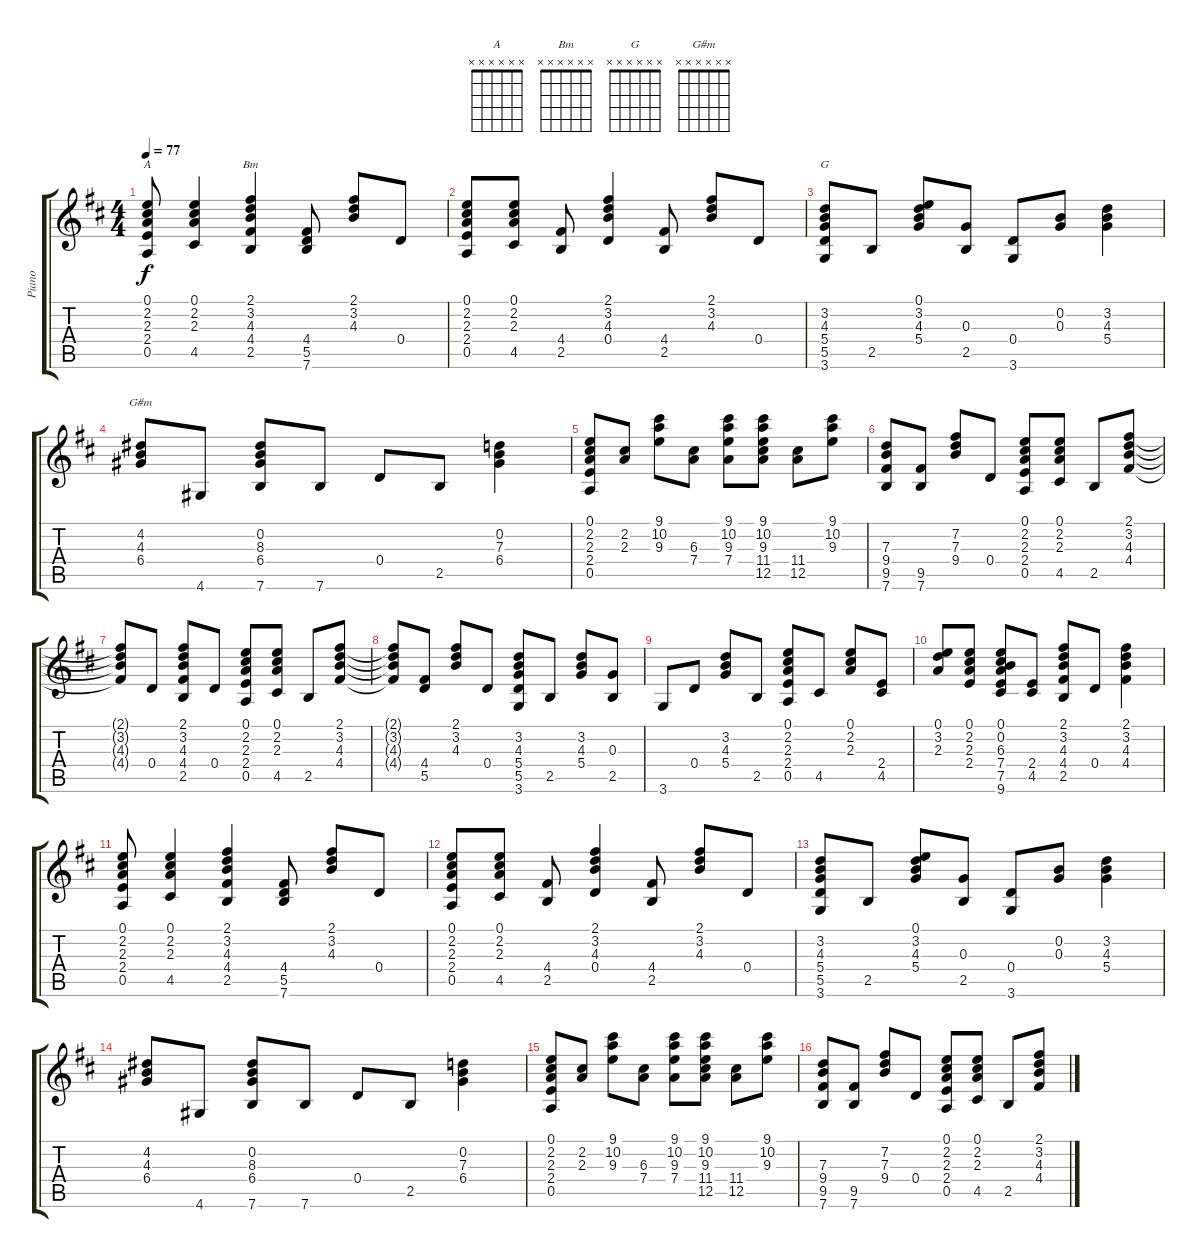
\track ("Piano" "Piano") {instrument electricguitarjazz}
\staff {score tabs}
\tuning (E4 B3 G3 D3 A2 E2) {hide}
\chord ("A" x x x x x x)
\chord ("Bm" x x x x x x)
\chord ("G" x x x x x x)
\chord ("G#m" x x x x x x)
\ts (4 4)
\tempo 77
\clef g2
\ks d
(0.1 2.2 2.3 2.4 0.5).8{ch "A" dy f} (0.1 2.2 2.3 4.5).4 (2.1 3.2 4.3 4.4 2.5).4{ch "Bm"} (4.4 5.5 7.6).8 (2.1 3.2 4.3).8 0.4.8 |
(0.1 2.2 2.3 2.4 0.5).8 (0.1 2.2 2.3 4.5).8 (4.4 2.5).8 (2.1 3.2 4.3 0.4).4 (4.4 2.5).8 (2.1 3.2 4.3).8 0.4.8 |
(3.2 4.3 5.4 5.5 3.6).8{ch "G"} 2.5.8 (0.1 3.2 4.3 5.4).8 (0.3 2.5).8 (0.4 3.6).8 (0.2 0.3).8 (3.2 4.3 5.4).4 |
(4.2 4.3 6.4).8{ch "G#m"} 4.6.8 (0.2 8.3 6.4 7.6).8 7.6.8 0.4.8 2.5.8 (0.2 7.3 6.4).4 |
(0.1 2.2 2.3 2.4 0.5).8 (2.2 2.3).8 (9.1 10.2 9.3).8 (6.3 7.4).8 (9.1 10.2 9.3 7.4).8 (9.1 10.2 9.3 11.4 12.5).8 (11.4 12.5).8 (9.1 10.2 9.3).8 |
(7.3 9.4 9.5 7.6).8 (9.5 7.6).8 (7.2 7.3 9.4).8 0.4.8 (0.1 2.2 2.3 2.4 0.5).8 (0.1 2.2 2.3 4.5).8 2.5.8 (2.1 3.2 4.3 4.4).8 |
(2.1{t} 3.2{t} 4.3{t} 4.4{t}).8 0.4.8 (2.1 3.2 4.3 4.4 2.5).8 0.4.8 (0.1 2.2 2.3 2.4 0.5).8 (0.1 2.2 2.3 4.5).8 2.5.8 (2.1 3.2 4.3 4.4).8 |
(2.1{t} 3.2{t} 4.3{t} 4.4{t}).8 (4.4 5.5).8 (2.1 3.2 4.3).8 0.4.8 (3.2 4.3 5.4 5.5 3.6).8 2.5.8 (3.2 4.3 5.4).8 (0.3 2.5).8 |
3.6.8 0.4.8 (3.2 4.3 5.4).8 2.5.8 (0.1 2.2 2.3 2.4 0.5).8 4.5.8 (0.1 2.2 2.3).8 (2.4 4.5).8 |
(0.1 3.2 2.3).8 (0.1 2.2 2.3 2.4).8 (0.1 0.2 6.3 7.4 7.5 9.6).8 (2.4 4.5).8 (2.1 3.2 4.3 4.4 2.5).8 0.4.8 (2.1 3.2 4.3 4.4).4 |
(0.1 2.2 2.3 2.4 0.5).8 (0.1 2.2 2.3 4.5).4 (2.1 3.2 4.3 4.4 2.5).4 (4.4 5.5 7.6).8 (2.1 3.2 4.3).8 0.4.8 |
(0.1 2.2 2.3 2.4 0.5).8 (0.1 2.2 2.3 4.5).8 (4.4 2.5).8 (2.1 3.2 4.3 0.4).4 (4.4 2.5).8 (2.1 3.2 4.3).8 0.4.8 |
(3.2 4.3 5.4 5.5 3.6).8 2.5.8 (0.1 3.2 4.3 5.4).8 (0.3 2.5).8 (0.4 3.6).8 (0.2 0.3).8 (3.2 4.3 5.4).4 |
(4.2 4.3 6.4).8 4.6.8 (0.2 8.3 6.4 7.6).8 7.6.8 0.4.8 2.5.8 (0.2 7.3 6.4).4 |
(0.1 2.2 2.3 2.4 0.5).8 (2.2 2.3).8 (9.1 10.2 9.3).8 (6.3 7.4).8 (9.1 10.2 9.3 7.4).8 (9.1 10.2 9.3 11.4 12.5).8 (11.4 12.5).8 (9.1 10.2 9.3).8 |
(7.3 9.4 9.5 7.6).8 (9.5 7.6).8 (7.2 7.3 9.4).8 0.4.8 (0.1 2.2 2.3 2.4 0.5).8 (0.1 2.2 2.3 4.5).8 2.5.8 (2.1 3.2 4.3 4.4).8
